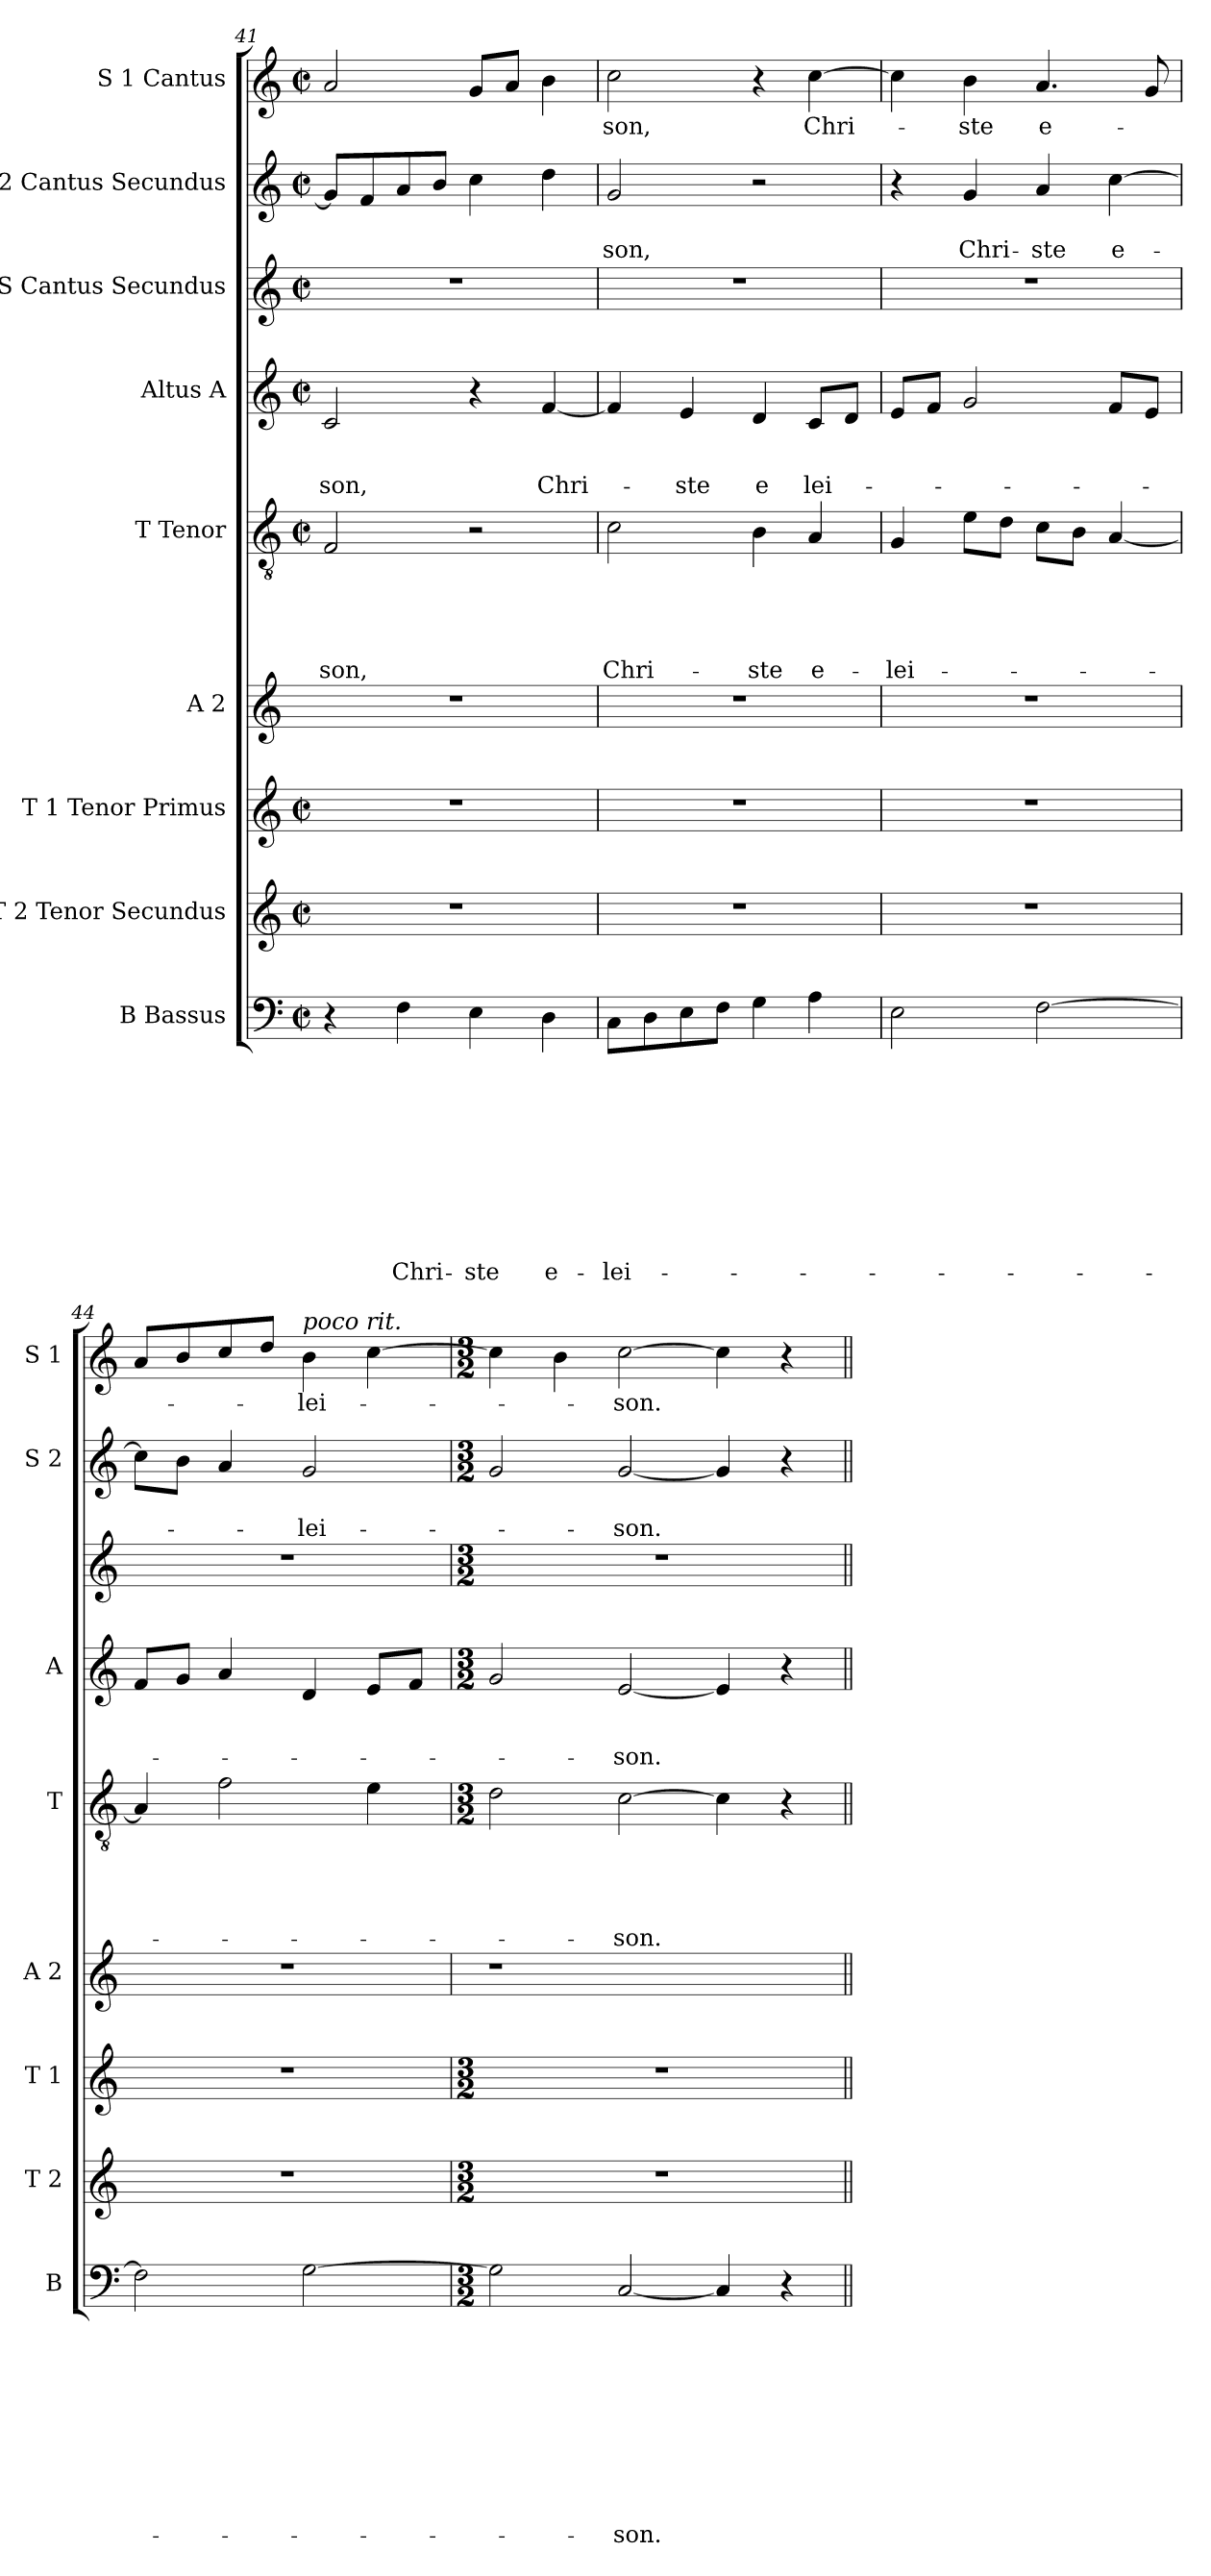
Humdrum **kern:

**kern	**text	**text	**text	**text	**text	**text	**text	**text	**text	**text	**kern	**kern	**kern	**kern	**text	**text	**text	**text	**text	**kern	**text	**text	**text	**kern	**kern	**text	**text	**kern	**text
*part9	*part9	*part9	*part9	*part9	*part9	*part9	*part9	*part9	*part9	*part9	*part8	*part7	*part6	*part5	*part5	*part5	*part5	*part5	*part5	*part4	*part4	*part4	*part4	*part3	*part2	*part2	*part2	*part1	*part1
*staff9	*staff9	*staff9	*staff9	*staff9	*staff9	*staff9	*staff9	*staff9	*staff9	*staff9	*staff8	*staff7	*staff6	*staff5	*staff5	*staff5	*staff5	*staff5	*staff5	*staff4	*staff4	*staff4	*staff4	*staff3	*staff2	*staff2	*staff2	*staff1	*staff1
*I"B Bassus	*	*	*	*	*	*	*	*	*	*	*I"T 2 Tenor Secundus	*I"T 1 Tenor Primus	*I"A 2	*I"T Tenor	*	*	*	*	*	*I"Altus A	*	*	*	*I"S Cantus Secundus	*I"S 2 Cantus Secundus	*	*	*I"S 1 Cantus	*
*I'B	*	*	*	*	*	*	*	*	*	*	*I'T 2	*I'T 1	*I'A 2	*I'T	*	*	*	*	*	*I'A	*	*	*	*	*I'S 2	*	*	*I'S 1	*
*clefF4	*	*	*	*	*	*	*	*	*	*	*clefG2	*clefG2	*clefG2	*clefGv2	*	*	*	*	*	*clefG2	*	*	*	*clefG2	*clefG2	*	*	*clefG2	*
*k[]	*	*	*	*	*	*	*	*	*	*	*k[]	*k[]	*k[]	*k[]	*	*	*	*	*	*k[]	*	*	*	*k[]	*k[]	*	*	*k[]	*
*C:	*	*	*	*	*	*	*	*	*	*	*C:	*C:	*C:	*C:	*	*	*	*	*	*C:	*	*	*	*C:	*C:	*	*	*C:	*
*M2/2	*	*	*	*	*	*	*	*	*	*	*M2/2	*M2/2	*	*M2/2	*	*	*	*	*	*M2/2	*	*	*	*M2/2	*M2/2	*	*	*M2/2	*
*met(c|)	*	*	*	*	*	*	*	*	*	*	*met(c|)	*met(c|)	*	*met(c|)	*	*	*	*	*	*met(c|)	*	*	*	*met(c|)	*met(c|)	*	*	*met(c|)	*
=41	=41	=41	=41	=41	=41	=41	=41	=41	=41	=41	=41	=41	=41	=41	=41	=41	=41	=41	=41	=41	=41	=41	=41	=41	=41	=41	=41	=41	=41
!	!	!	!	!	!	!	!	!	!	!	!	!	!	!	!	!	!	!	!LO:LY:b	!	!	!	!LO:LY:b	!	!	!	!	!	!
4r	.	.	.	.	.	.	.	.	.	.	1r	1r	1r	2F/	.	.	.	.	-son,	2c/	.	.	-son,	1r	8g/L]	.	.	2a/	.
.	.	.	.	.	.	.	.	.	.	.	.	.	.	.	.	.	.	.	.	.	.	.	.	.	8f/	.	.	.	.
!	!	!	!	!	!	!	!	!	!	!LO:LY:b	!	!	!	!	!	!	!	!	!	!	!	!	!	!	!	!	!	!	!
4F\	.	.	.	.	.	.	.	.	.	Chri-	.	.	.	.	.	.	.	.	.	.	.	.	.	.	8a/	.	.	.	.
.	.	.	.	.	.	.	.	.	.	.	.	.	.	.	.	.	.	.	.	.	.	.	.	.	8b/J	.	.	.	.
!	!	!	!	!	!	!	!	!	!	!LO:LY:b	!	!	!	!	!	!	!	!	!	!	!	!	!	!	!	!	!	!	!
4E\	.	.	.	.	.	.	.	.	.	-ste	.	.	.	2r	.	.	.	.	.	4r	.	.	.	.	4cc\	.	.	8g/L	.
.	.	.	.	.	.	.	.	.	.	.	.	.	.	.	.	.	.	.	.	.	.	.	.	.	.	.	.	8a/J	.
!	!	!	!	!	!	!	!	!	!	!LO:LY:b	!	!	!	!	!	!	!	!	!	!	!	!	!LO:LY:b	!	!	!	!	!	!
4D\	.	.	.	.	.	.	.	.	.	e-	.	.	.	.	.	.	.	.	.	[<4f/	.	.	Chri-	.	4dd\	.	.	4b\	.
=42	=42	=42	=42	=42	=42	=42	=42	=42	=42	=42	=42	=42	=42	=42	=42	=42	=42	=42	=42	=42	=42	=42	=42	=42	=42	=42	=42	=42	=42
!	!	!	!	!	!	!	!	!	!	!LO:LY:b	!	!	!	!	!	!	!	!	!LO:LY:b	!	!	!	!	!	!	!	!LO:LY:b	!	!LO:LY:b
8C\L	.	.	.	.	.	.	.	.	.	-lei-	1r	1r	1r	2c\	.	.	.	.	Chri-	4f/]	.	.	.	1r	2g/	.	-son,	2cc\	-son,
8D\	.	.	.	.	.	.	.	.	.	.	.	.	.	.	.	.	.	.	.	.	.	.	.	.	.	.	.	.	.
!	!	!	!	!	!	!	!	!	!	!	!	!	!	!	!	!	!	!	!	!	!	!	!LO:LY:b	!	!	!	!	!	!
8E\	.	.	.	.	.	.	.	.	.	.	.	.	.	.	.	.	.	.	.	4e/	.	.	-ste	.	.	.	.	.	.
8F\J	.	.	.	.	.	.	.	.	.	.	.	.	.	.	.	.	.	.	.	.	.	.	.	.	.	.	.	.	.
!	!	!	!	!	!	!	!	!	!	!	!	!	!	!	!	!	!	!	!LO:LY:b	!	!	!	!LO:LY:b	!	!	!	!	!	!
4G\	.	.	.	.	.	.	.	.	.	.	.	.	.	4B\	.	.	.	.	-ste	4d/	.	.	e	.	2r	.	.	4r	.
!	!	!	!	!	!	!	!	!	!	!	!	!	!	!	!	!	!	!	!LO:LY:b	!	!	!	!LO:LY:b	!	!	!	!	!	!LO:LY:b
4A\	.	.	.	.	.	.	.	.	.	.	.	.	.	4A/	.	.	.	.	e-	8c/L	.	.	lei-	.	.	.	.	[<4cc\	Chri-
.	.	.	.	.	.	.	.	.	.	.	.	.	.	.	.	.	.	.	.	8d/J	.	.	.	.	.	.	.	.	.
!!LO:LB:g=z
=43	=43	=43	=43	=43	=43	=43	=43	=43	=43	=43	=43	=43	=43	=43	=43	=43	=43	=43	=43	=43	=43	=43	=43	=43	=43	=43	=43	=43	=43
!	!	!	!	!	!	!	!	!	!	!	!	!	!	!	!	!	!	!	!LO:LY:b	!	!	!	!	!	!	!	!	!	!
2E\	.	.	.	.	.	.	.	.	.	.	1r	1r	1r	4G/	.	.	.	.	-lei-	8e/L	.	.	.	1r	4r	.	.	4cc\]	.
.	.	.	.	.	.	.	.	.	.	.	.	.	.	.	.	.	.	.	.	8f/J	.	.	.	.	.	.	.	.	.
!	!	!	!	!	!	!	!	!	!	!	!	!	!	!	!	!	!	!	!	!	!	!	!	!	!	!	!LO:LY:b	!	!LO:LY:b
.	.	.	.	.	.	.	.	.	.	.	.	.	.	8e\L	.	.	.	.	.	2g/	.	.	.	.	4g/	.	Chri-	4b\	-ste
.	.	.	.	.	.	.	.	.	.	.	.	.	.	8d\J	.	.	.	.	.	.	.	.	.	.	.	.	.	.	.
!	!	!	!	!	!	!	!	!	!	!	!	!	!	!	!	!	!	!	!	!	!	!	!	!	!	!	!LO:LY:b	!	!LO:LY:b
[>2F\	.	.	.	.	.	.	.	.	.	.	.	.	.	8c\L	.	.	.	.	.	.	.	.	.	.	4a/	.	-ste	4.a/	e-
.	.	.	.	.	.	.	.	.	.	.	.	.	.	8B\J	.	.	.	.	.	.	.	.	.	.	.	.	.	.	.
!	!	!	!	!	!	!	!	!	!	!	!	!	!	!	!	!	!	!	!	!	!	!	!	!	!	!	!LO:LY:b	!	!
.	.	.	.	.	.	.	.	.	.	.	.	.	.	[<4A/	.	.	.	.	.	8f/L	.	.	.	.	[>4cc\	.	e-	.	.
.	.	.	.	.	.	.	.	.	.	.	.	.	.	.	.	.	.	.	.	8e/J	.	.	.	.	.	.	.	8g/	.
=44	=44	=44	=44	=44	=44	=44	=44	=44	=44	=44	=44	=44	=44	=44	=44	=44	=44	=44	=44	=44	=44	=44	=44	=44	=44	=44	=44	=44	=44
2F\]	.	.	.	.	.	.	.	.	.	.	1r	1r	1r	4A/]	.	.	.	.	.	8f/L	.	.	.	1r	8cc\L]	.	.	8a/L	.
.	.	.	.	.	.	.	.	.	.	.	.	.	.	.	.	.	.	.	.	8g/J	.	.	.	.	8b\J	.	.	8b/	.
.	.	.	.	.	.	.	.	.	.	.	.	.	.	2f\	.	.	.	.	.	4a/	.	.	.	.	4a/	.	.	8cc/	.
.	.	.	.	.	.	.	.	.	.	.	.	.	.	.	.	.	.	.	.	.	.	.	.	.	.	.	.	8dd/J	.
!	!	!	!	!	!	!	!	!	!	!	!	!	!	!	!	!	!	!	!	!	!	!	!	!	!	!	!	!LO:TX:a:i:t=poco rit.	!
!	!	!	!	!	!	!	!	!	!	!	!	!	!	!	!	!	!	!	!	!	!	!	!	!	!	!	!LO:LY:b	!	!LO:LY:b
[>2G\	.	.	.	.	.	.	.	.	.	.	.	.	.	.	.	.	.	.	.	4d/	.	.	.	.	2g/	.	-lei-	4b\	-lei-
.	.	.	.	.	.	.	.	.	.	.	.	.	.	4e\	.	.	.	.	.	8e/L	.	.	.	.	.	.	.	[>4cc\	.
.	.	.	.	.	.	.	.	.	.	.	.	.	.	.	.	.	.	.	.	8f/J	.	.	.	.	.	.	.	.	.
=45	=45	=45	=45	=45	=45	=45	=45	=45	=45	=45	=45	=45	=45	=45	=45	=45	=45	=45	=45	=45	=45	=45	=45	=45	=45	=45	=45	=45	=45
*M3/2	*	*	*	*	*	*	*	*	*	*	*M3/2	*M3/2	*	*M3/2	*	*	*	*	*	*M3/2	*	*	*	*M3/2	*M3/2	*	*	*M3/2	*
2G\]	.	.	.	.	.	.	.	.	.	.	1.r	1.r	1r	2d\	.	.	.	.	.	2g/	.	.	.	1.r	2g/	.	.	4cc\]	.
.	.	.	.	.	.	.	.	.	.	.	.	.	.	.	.	.	.	.	.	.	.	.	.	.	.	.	.	4b\	.
!	!	!	!	!	!	!	!	!	!	!LO:LY:b	!	!	!	!	!	!	!	!	!LO:LY:b	!	!	!	!LO:LY:b	!	!	!	!LO:LY:b	!	!LO:LY:b
[<2C/	.	.	.	.	.	.	.	.	.	-son.	.	.	.	[>2c\	.	.	.	.	-son.	[<2e/	.	.	-son.	.	[<2g/	.	-son.	[>2cc\	-son.
4C/]	.	.	.	.	.	.	.	.	.	.	.	.	2ryy	4c\]	.	.	.	.	.	4e/]	.	.	.	.	4g/]	.	.	4cc\]	.
4r	.	.	.	.	.	.	.	.	.	.	.	.	.	4r	.	.	.	.	.	4r	.	.	.	.	4r	.	.	4r	.
=||	=||	=||	=||	=||	=||	=||	=||	=||	=||	=||	=||	=||	=||	=||	=||	=||	=||	=||	=||	=||	=||	=||	=||	=||	=||	=||	=||	=||	=||
*-	*-	*-	*-	*-	*-	*-	*-	*-	*-	*-	*-	*-	*-	*-	*-	*-	*-	*-	*-	*-	*-	*-	*-	*-	*-	*-	*-	*-	*-
